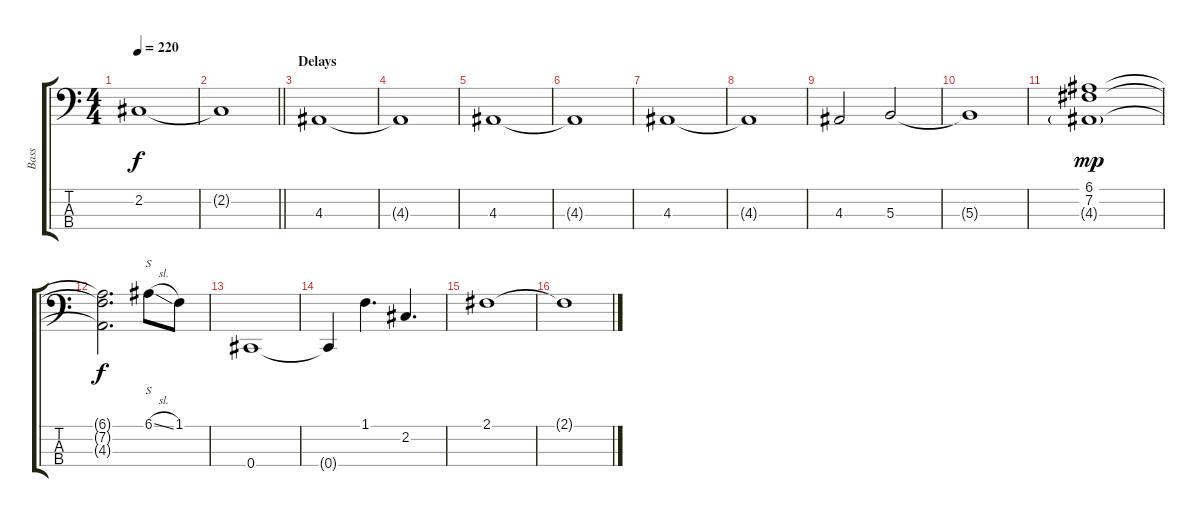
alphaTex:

\track ("Bass" "Bass") {instrument electricbasspick}
\staff {score tabs}
\tuning (E2 B1 Gb1 Db1) {hide}
\ts (4 4)
\tempo 220
\clef f4
\ks c
2.2.1{dy f} |
\barLineRight lightlight
2.2{t}.1 |
\section ("" "Delays")
4.3.1 |
4.3{t}.1 |
4.3.1 |
4.3{t}.1 |
4.3.1 |
4.3{t}.1 |
4.3.2 5.3.2 |
5.3{t}.1 |
(6.1 7.2 4.3{g}).1{dy mp} |
(6.1{t} 7.2{t} 4.3{t}).2{d dy f} 6.1{sl}.8{s} 1.1.8 |
0.4.1 |
0.4{t}.4 1.1.4{d} 2.2.4{d} |
2.1.1 |
2.1{t}.1
